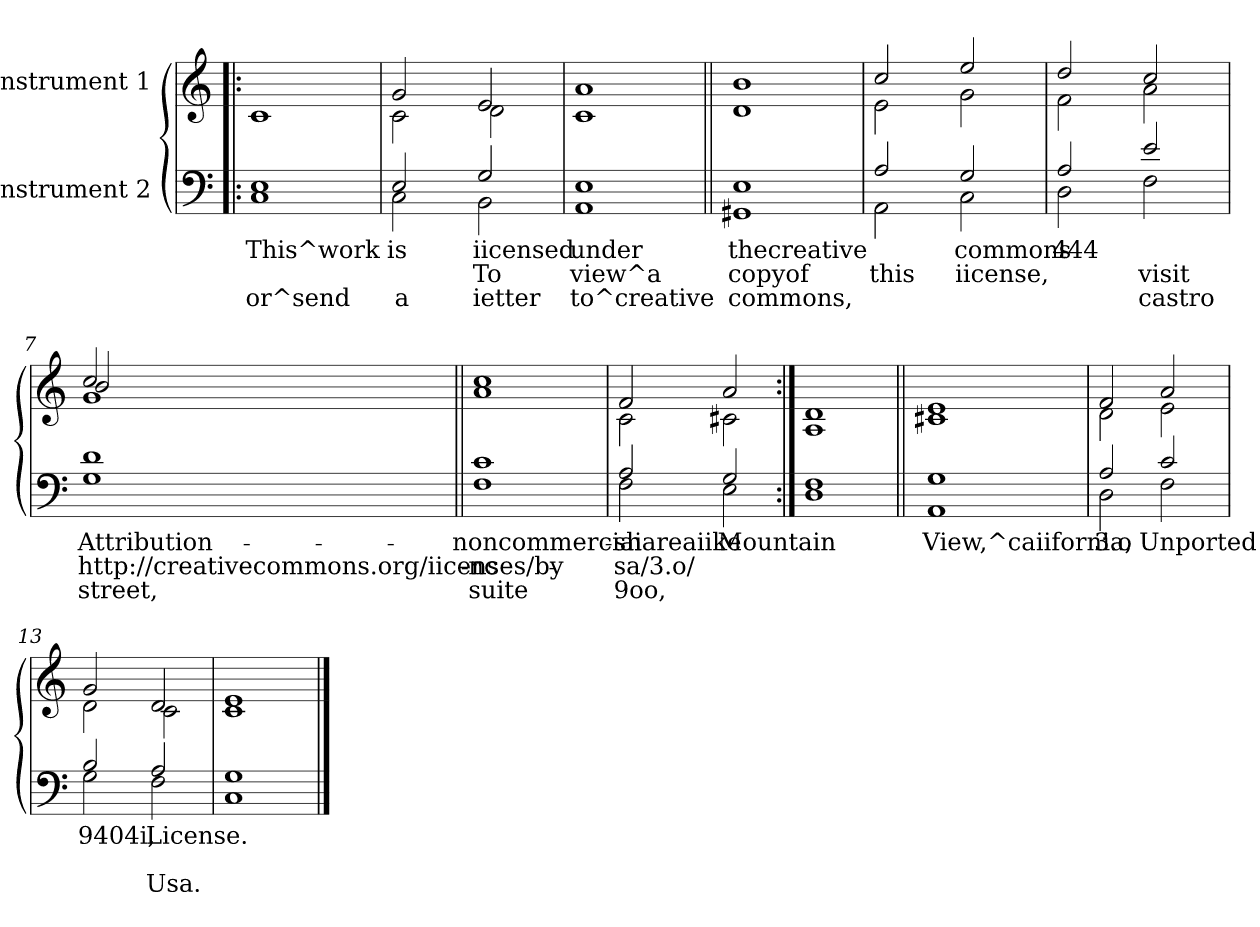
**kern	**text	**text	**text	**kern
*part2	*part2	*part2	*part2	*part1
*staff2	*staff2	*staff2	*staff2	*staff1
*I"Instrument 2	*	*	*	*I"Instrument 1
!!LO:PB:g=z
*stria5	*	*	*	*stria5
*clefF4	*	*	*	*clefG2
*k[]	*	*	*	*k[]
*C:	*	*	*	*C:
=1!|:	=1!|:	=1!|:	=1!|:	=1!|:
!	!LO:LY:b:rj	!	!LO:LY:b:rj	!
1E 1C	This^work	.	or^send	1c
=2	=2	=2	=2	=2
*^	*	*	*	*
!	!	!LO:LY:b:rj	!LO:LY:b:rj	!LO:LY:b:rj	!
*	*	*	*	*	*^
2E/	2C\	is	.	a	2g/	2c\
!	!	!LO:LY:b:rj	!LO:LY:b:rj	!LO:LY:b:rj	!	!
2G/	2BB\	iicensed	To	ietter	2e/	2d\
=3	=3	=3	=3	=3	=3	=3
!	!	!LO:LY:b:rj	!LO:LY:b:rj	!LO:LY:b:rj	!	!
*v	*v	*	*	*	*	*
*	*	*	*	*v	*v
1E 1AA	under	view^a	to^creative	1a 1c
=4||	=4||	=4||	=4||	=4||
!	!LO:LY:b:rj	!LO:LY:b:rj	!LO:LY:b:rj	!
1E 1GG#X	thecreative	copyof	commons,	1b 1d
=5	=5	=5	=5	=5
*^	*	*	*	*
!	!	!LO:LY:b:rj	!LO:LY:b:rj	!	!
*	*	*	*	*	*^
2A/	2AA\	.	this	.	2cc/	2e\
!	!	!LO:LY:b:rj	!LO:LY:b:rj	!	!	!
2G/	2C\	commons	iicense,	.	2ee/	2g\
=6	=6	=6	=6	=6	=6	=6
!	!	!LO:LY:b:rj	!LO:LY:b:rj	!LO:LY:b:rj	!	!
2A/	2D\	444	.	.	2dd/	2f\
!	!	!LO:LY:b:rj	!LO:LY:b:rj	!LO:LY:b:rj	!	!
2e/	2F\	.	visit	castro	2cc/	2a\
!!LO:LB:g=z
=7	=7	=7	=7	=7	=7	=7
!	!	!LO:LY:b:rj	!LO:LY:b:rj	!LO:LY:b:rj	!	!
*v	*v	*	*	*	*	*^
1d 1G	Attribution-	-http://creativecommons.org/iicenses/by-	-street,	2cc/	1g	2b/
.	.	.	.	2ryy	.	2ryy
=8||	=8||	=8||	=8||	=8||	=8||	=8||
!	!LO:LY:b:rj	!LO:LY:b:rj	!LO:LY:b:rj	!	!	!
*	*	*	*	*v	*v	*v
1c 1F	noncommerciai-	-nc-	-suite	1cc 1a
=9	=9	=9	=9	=9
*^	*	*	*	*
!	!	!LO:LY:b:rj	!LO:LY:b:rj	!LO:LY:b:rj	!
*	*	*	*	*	*^
2A/	2F\	shareaiike	sa/3.o/	9oo,	2f/	2c\
!	!	!LO:LY:b:rj	!LO:LY:b:rj	!LO:LY:b:rj	!	!
2G/	2E\	Mountain	.	.	2a/	2c#X\
=10:|!	=10:|!	=10:|!	=10:|!	=10:|!	=10:|!	=10:|!
!	!	!LO:LY:b:rj	!	!	!	!
*v	*v	*	*	*	*	*
*	*	*	*	*v	*v
1F 1D	.	.	.	1d 1A
=11||	=11||	=11||	=11||	=11||
!	!LO:LY:b:rj	!	!	!
1G 1AA	View,^caiifornia,	.	.	1e 1c#X
=12	=12	=12	=12	=12
*^	*	*	*	*
!	!	!LO:LY:b:rj	!	!	!
*	*	*	*	*	*^
2A/	2D\	3.o	.	.	2f/	2d\
!	!	!LO:LY:b:rj	!	!	!	!
2c/	2F\	Unported	.	.	2a/	2e\
!!LO:LB:g=z	!!
=13	=13	=13	=13	=13	=13	=13
!	!	!LO:LY:b:rj	!	!LO:LY:b:rj	!	!
2B/	2G\	9404i,	.	.	2g/	2d\
!	!	!LO:LY:b:rj	!	!LO:LY:b:rj	!	!
2A/	2F\	License.	.	Usa.	2d/	2c\
=14	=14	=14	=14	=14	=14	=14
!	!	!LO:LY:b:rj	!	!	!	!
*v	*v	*	*	*	*	*
*	*	*	*	*v	*v
1G 1C	.	.	.	1e 1c
==	==	==	==	==
*-	*-	*-	*-	*-
